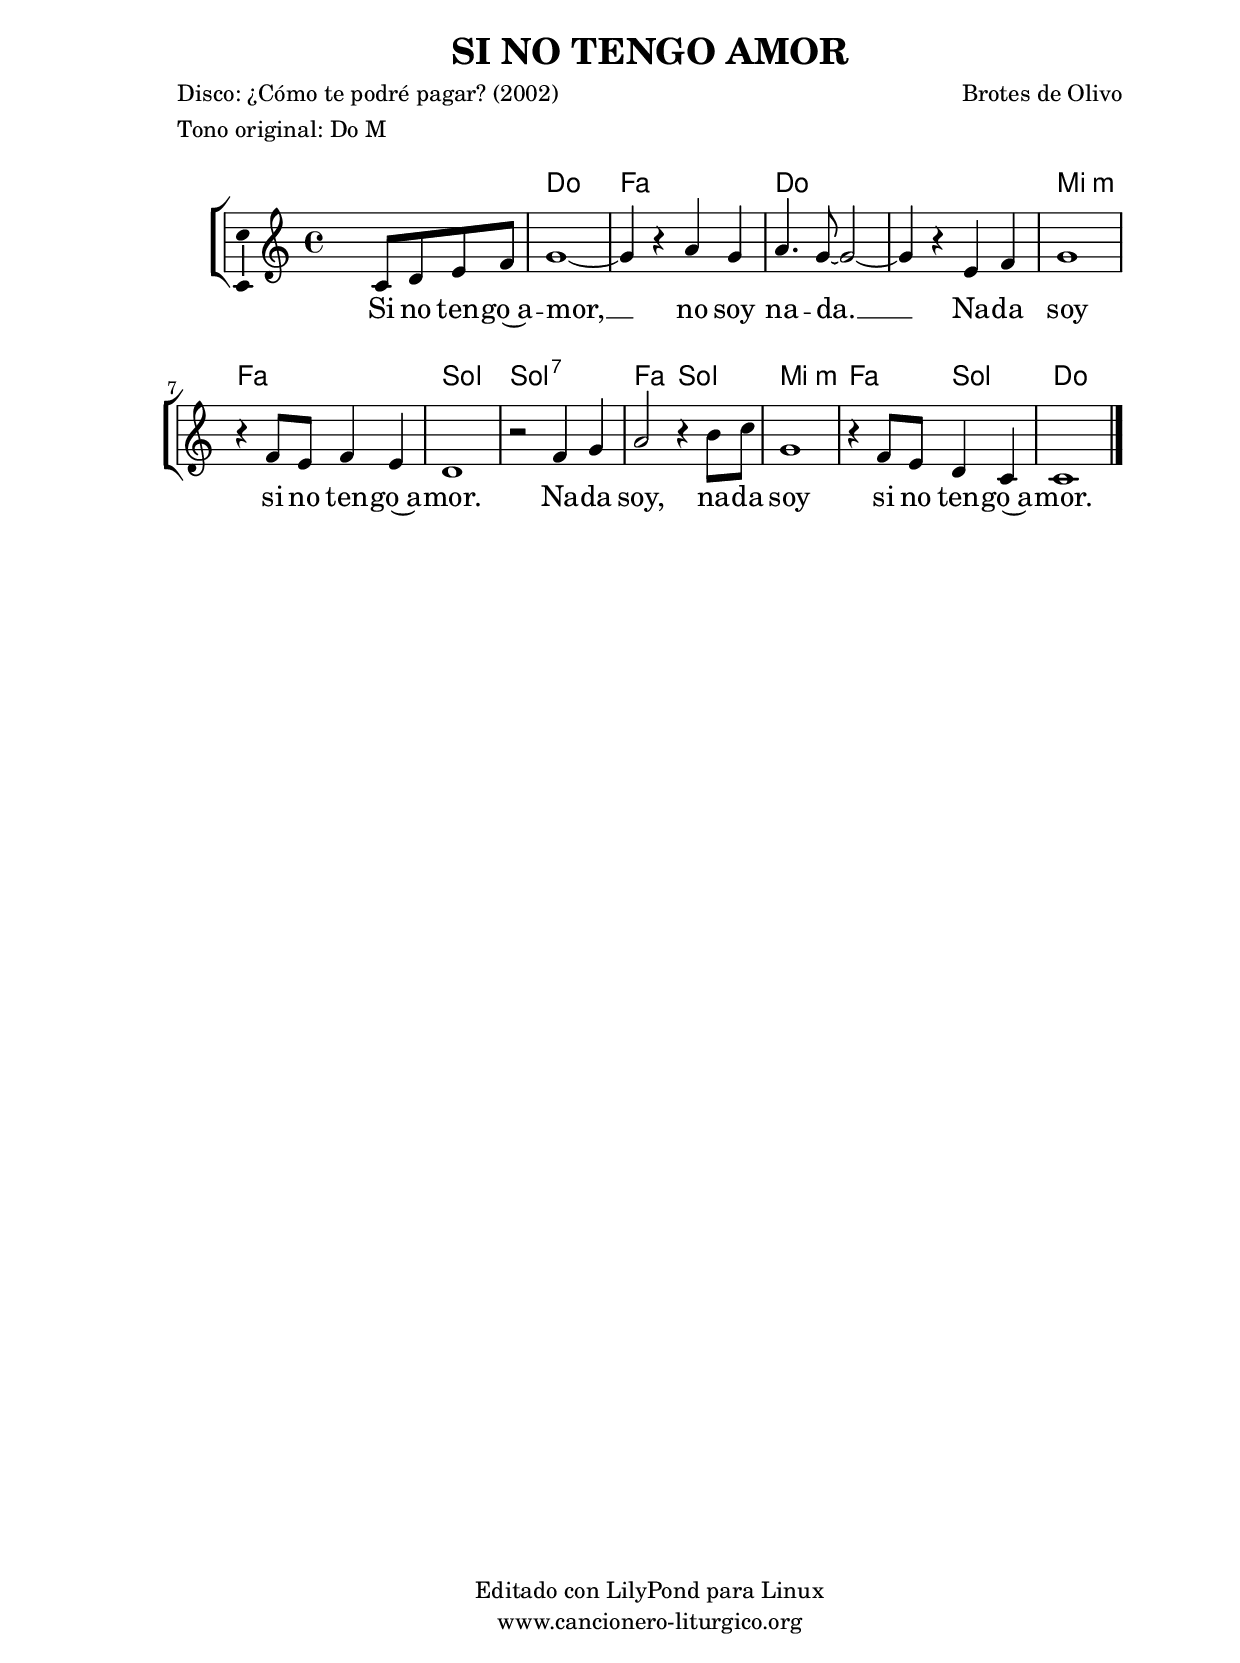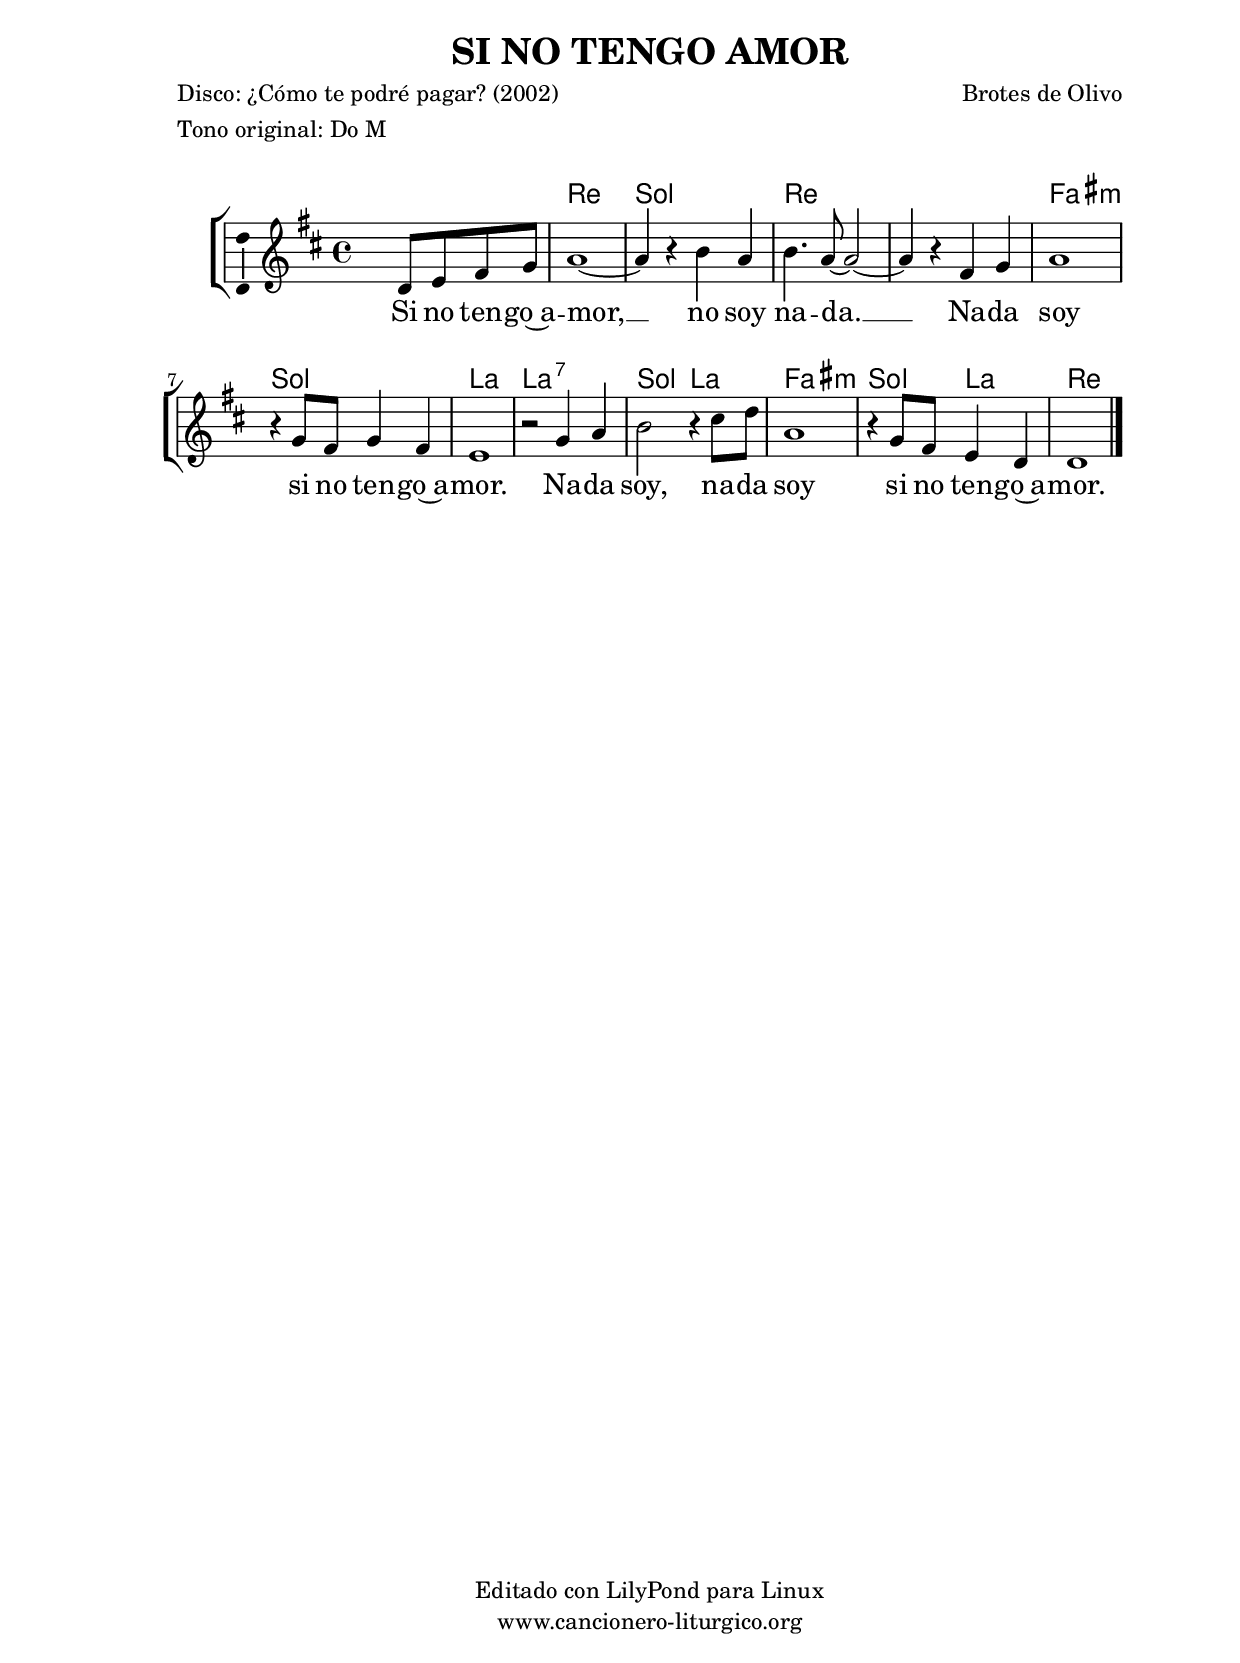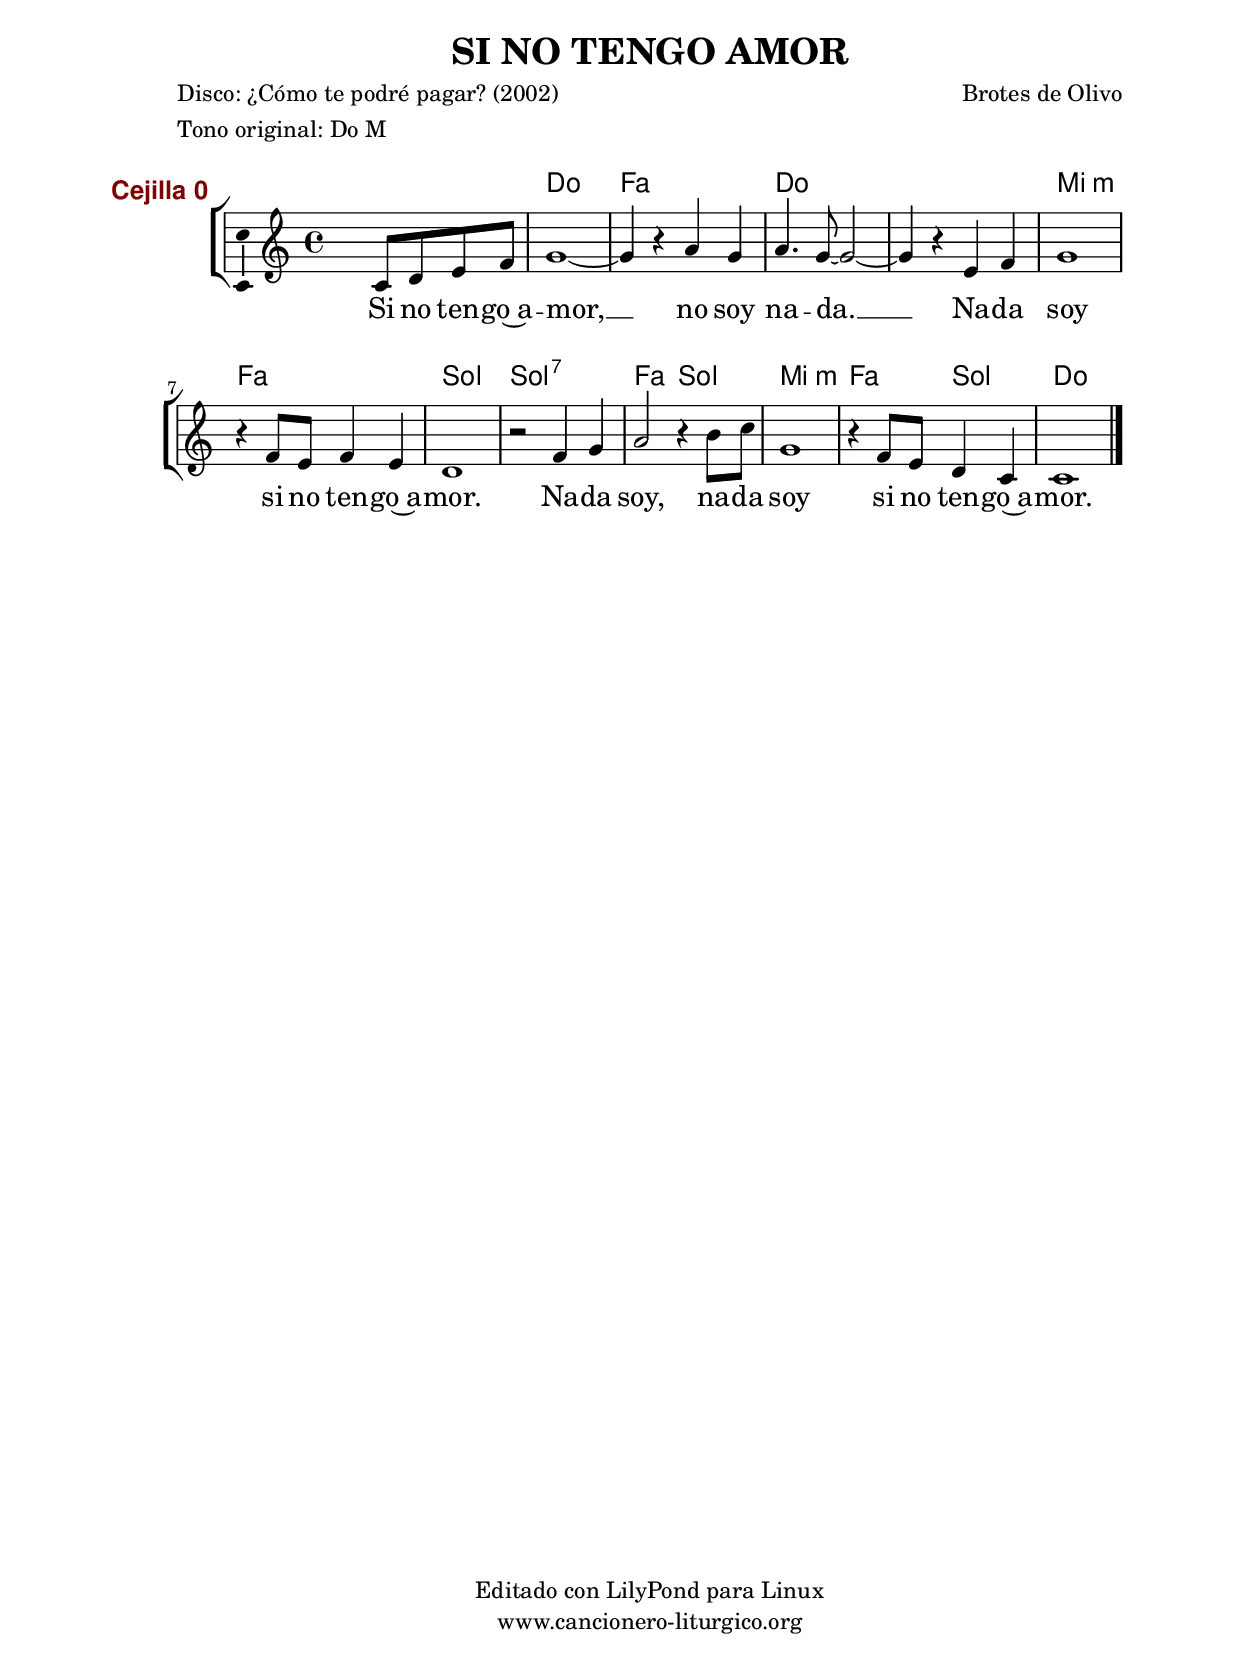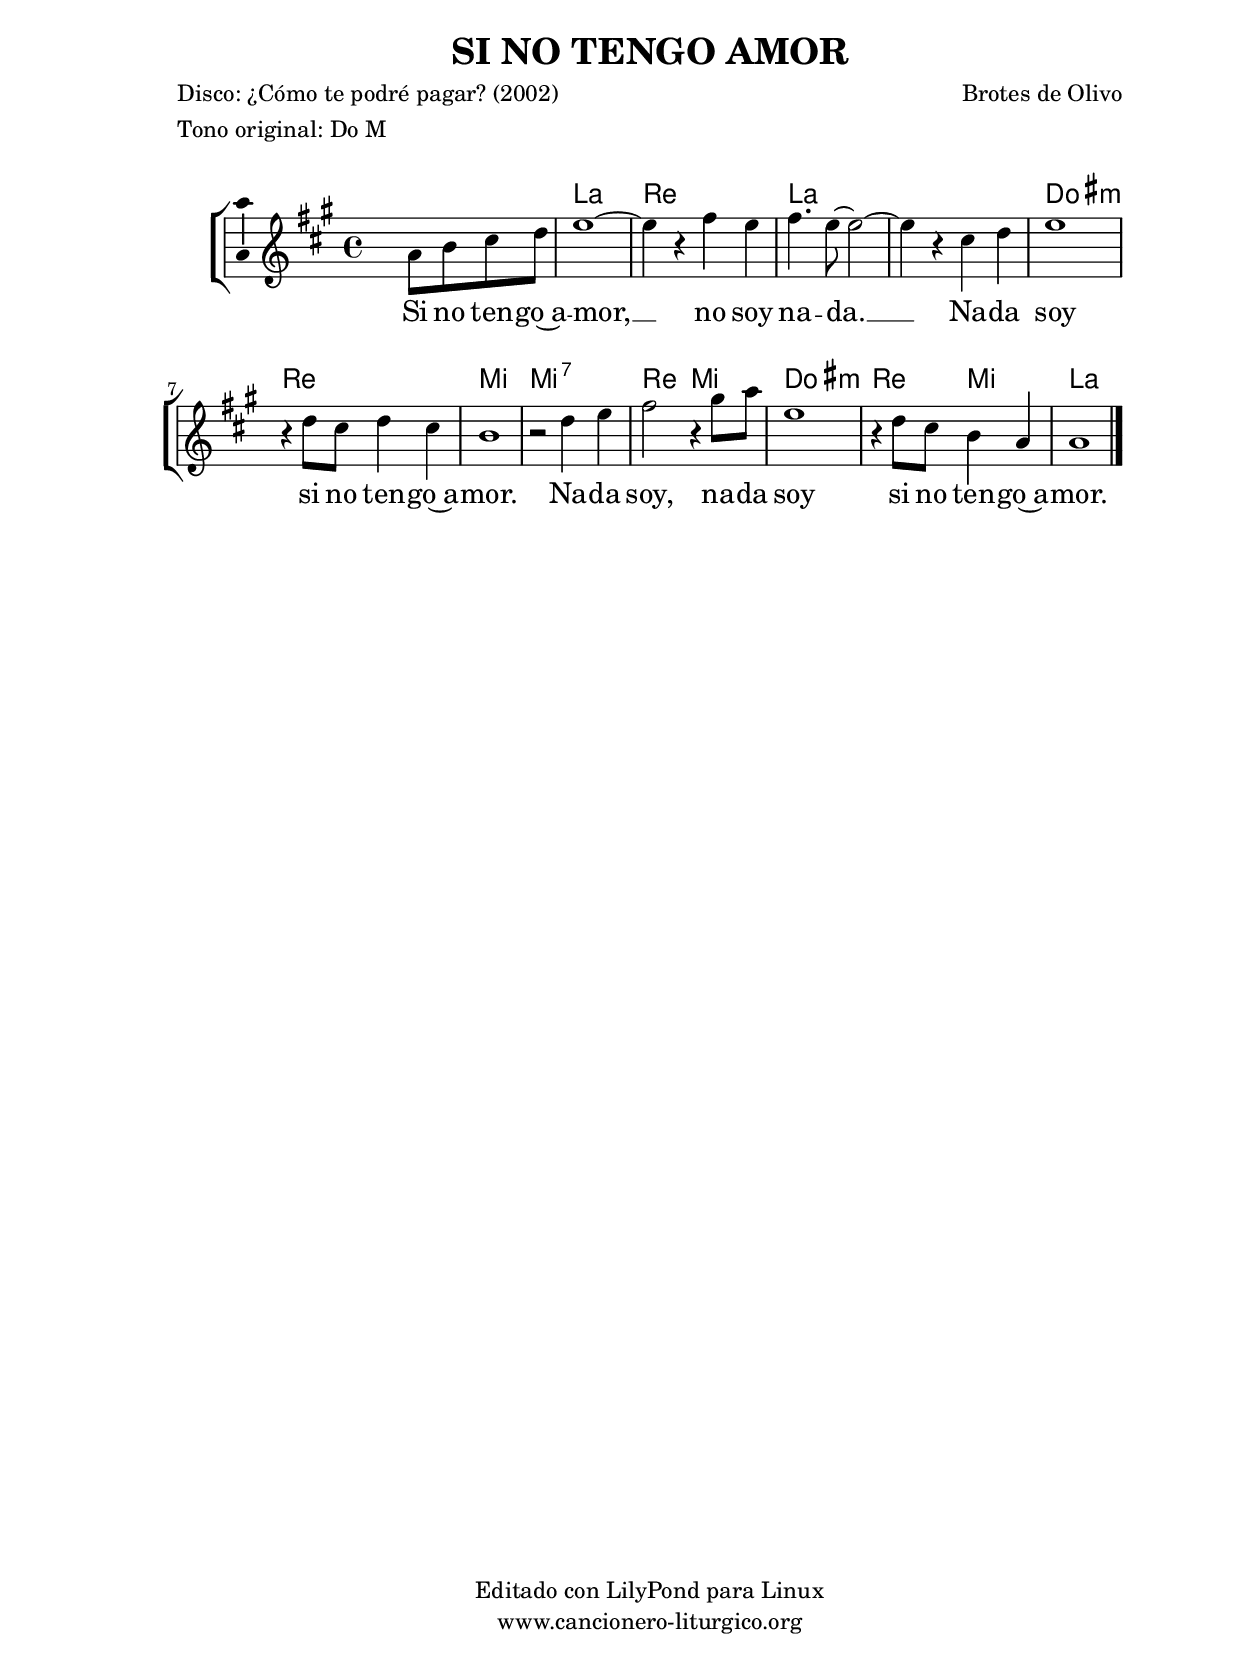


%versión de lilypond para la que se ha escrito esta partitura:
\version "2.16.0"

	%Tamaño papel
	#(set-default-paper-size "a4")
	%Tamaño partitura
	#(set-global-staff-size 20)
	%No responde al pulsar sobre una nota
	#(ly:set-option 'point-and-click #f)

%parámetros del encabezamiento:
\header {
	title = "SI NO TENGO AMOR"
	subtitle = ""
	composer = "Brotes de Olivo"
	poet = "Disco: ¿Cómo te podré pagar? (2002)"
	meter = "Tono original: Do M"
	arranger = ""
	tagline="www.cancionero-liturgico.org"
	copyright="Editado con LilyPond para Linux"
	tiempo = ""
	usos = "Gracias"
	letra = ""
	}

%parámetros asociados al papel:
\paper  {
	oddHeaderMarkup = \markup {\fill-line { \on-the-fly #not-first-page \fromproperty #'header:title \on-the-fly #not-first-page \fromproperty #'header:composer }}
	evenHeaderMarkup = \markup {\fill-line { \fromproperty #'header:composer \fromproperty #'header:title }}
	#(set-paper-size "a4")
	print-page-number = ##f
	first-page-number = 1
	print-first-page-number = ##f
%	head-separation = 3.0 \cm
	top-margin = 2.0 \cm
	bottom-margin = 0.5\cm
%%%	bottom-margin = -2.0\cm
	left-margin = 3.0 \cm
	line-width = 16.0 \cm 
	indent = 8\mm
	interscoreline = 2.\mm
	between-system-space = 15\mm
%	para que las partituras no llenen la hoja:
	ragged-bottom = ##t
%	idem para la última hoja:
	ragged-last-bottom = ##f
%	para que las partituras llenen el ancho del papel:
	ragged-last = ##f
	after-title-space = 2.5 \cm
%page-count=1
%system-count=8

	%Flexible Vertical Spacing
%	markup-markup-spacing =
%	#'((basic-distance . 15) (minimum-distance . 15) (padding . 3))
	markup-system-spacing =
	#'((basic-distance . 15) (minimum-distance . 15) (padding . 3))
	system-system-spacing =
	#'((basic-distance . 15) (minimum-distance . 15) (padding . 3))
	score-system-spacing =
	#'((basic-distance . 15) (minimum-distance . 15) (padding . 5))
%	top-system-spacing = % header
%	#'((basic-distance . 8) (minimum-distance . 0) (padding . 0))
%	top-markup-spacing =
%	#'((basic-distance . 20) (minimum-distance . 20) (padding . 0))
	last-bottom-spacing = % footer
	#'((basic-distance . 5) (minimum-distance . 5) (padding . 0))
%	score-markup-spacing =
%	#'((basic-distance . 16) (minimum-distance . 13) (padding . 0))

	}


%parámetros que afectan a toda la partitura:
global =  {
	%clave de sol (G):
	\clef G
	%armadura:
%%%	\transpose c d
	\key c \major
	\tempo 4=111
	\set Score.tempoHideNote = ##t
	}


acordes = {
	\italianChords
	\chordmode {
%%%	\transpose c d
{
s1
c1 f c c e:m f g g:7 f2 g e1:m f2 g c1
	}
}
}

melodia = 
%%%	\transpose c d

{
	\relative c'{

	\time 4/4
%	\partial 4*2

s2 c8 d e f
g1~g4 r4 a4 g
a4. g8~g2~g4 r4 e4 f
g1
r4 f8 e f4 e
d1
r2 f4 g
a2 r4 b8 c
g1
r4 f8 e d4 c
c1

	\bar "|."
	}
	}


texto = \lyricmode {
Si no ten -- go~a -- mor, __ no soy na -- da. __
Na -- da soy si no ten -- go~a -- mor. 
Na -- da soy, na -- da soy si no ten -- go~a -- mor.
	}


acordesStaff = \context ChordNames = acordesStaff <<
	\set chordChanges = ##t
	\acordes
	>>


%%%%%%%%%%%%%%%%%%%%%%%%%%%%%%%%%%% CEJILLA %%%%%%%%%%%%%%%%%%%%%%%%%%%%%%%%%%%
acordescejilla = {
%%%	\override ChordNames.ChordName #'font-size = #-1
%%%	\override ChordNames.ChordName #'font-series = #'bold
	\transpose c c {
		\acordes
		}
	}

acordescejillaStaff = \context ChordNames = acordescejillaStaff <<
	\set Staff.instrumentName = \markup \with-color #darkred \larger \bold \sans "Cejilla 0"
	\set chordChanges = ##t
	\acordescejilla
	>>
%%%%%%%%%%%%%%%%%%%%%%%%%%%%%%%%%%% CEJILLA %%%%%%%%%%%%%%%%%%%%%%%%%%%%%%%%%%%


vozStaff = \context Voice = vozStaff
\with {\consists "Ambitus_engraver"}
<<
%	\set Staff.instrumentName = ""
%	\set Staff.shortInstrumentName = ""
%	\set Staff.midiInstrument = #"clarinet"
%	\set Staff.midiInstrument = #"cello"
%	\set Staff.midiInstrument = #"flute"
	\set Staff.midiInstrument = #"electric guitar (jazz)"
%	\set Staff.midiInstrument = #"english horn"
%	\set Staff.midiInstrument = #"violin"
%	\set Staff.midiInstrument = #"glockenspiel"
	\set Staff.midiMinimumVolume = #0.7
	\set Staff.midiMaximumVolume = #0.9
	\global
	\relative c'' \melodia
	>>

textoStaff = \context Lyrics = textoStaff <<
	\lyricsto vozStaff \texto
	>>


\book {
	\score {
		\context ChoirStaff {
			\override StaffGroup.SystemStartBracket #'collapse-height = #1
			\override Score.SystemStartBar #'collapse-height = #1
			<<
			\acordesStaff
			\vozStaff
			\textoStaff
			>>
			}
		\layout {
	    		\context {
				\Lyrics
				\override LyricText #'font-size = #2
				}
	   		 \context {
				\Score
				\override StaffSymbol #'staff-space = #(magstep +3)
				}
			}
		}
	\score {
		\unfoldRepeats
		\context ChoirStaff {
			<<
			\acordesStaff
			\vozStaff
			>>
			}
		\midi {
	  		\context {
	  			\Score
				tempoWholesPerMinute = #(ly:make-moment 70 4)
				}
			}
		}
	}


%Partitura para guitarra
#(define output-suffix "G")
\book {
	\score {
		\context ChoirStaff {
			\override StaffGroup.SystemStartBracket #'collapse-height = #1
			\override Score.SystemStartBar #'collapse-height = #1
			<<
			\acordescejillaStaff
			\vozStaff
			\textoStaff
			>>
			}
		\layout {
%%%%%%%%%%%%%%%%%%%%%%%%%%%%%%%%%%% CEJILLA %%%%%%%%%%%%%%%%%%%%%%%%%%%%%%%%%%%
			\context {
				\ChordNames \consists Instrument_name_engraver
				}
%%%%%%%%%%%%%%%%%%%%%%%%%%%%%%%%%%% CEJILLA %%%%%%%%%%%%%%%%%%%%%%%%%%%%%%%%%%%
	    		\context {
				\Lyrics
				\override LyricText #'font-size = #2
				}
	   		 \context {
				\Score
				\override StaffSymbol #'staff-space = #(magstep +3)
				}
			}
		}
	}


#(define output-suffix "C")
\book {
	\score {
		\context ChoirStaff {
			\override StaffGroup.SystemStartBracket #'collapse-height = #1
			\override Score.SystemStartBar #'collapse-height = #1
\transpose c d
			<<
			\acordesStaff
			\vozStaff
			\textoStaff
			>>
			}
		\layout {
	    		\context {
				\Lyrics
				\override LyricText #'font-size = #2
				}
	   		 \context {
				\Score
				\override StaffSymbol #'staff-space = #(magstep +3)
				}
			}
		}
	}


#(define output-suffix "S")
\book {
	\score {
		\context ChoirStaff {
			\override StaffGroup.SystemStartBracket #'collapse-height = #1
			\override Score.SystemStartBar #'collapse-height = #1
\transpose c a
			<<
			\acordesStaff
			\vozStaff
			\textoStaff
			>>
			}
		\layout {
	    		\context {
				\Lyrics
				\override LyricText #'font-size = #2
				}
	   		 \context {
				\Score
				\override StaffSymbol #'staff-space = #(magstep +3)
				}
			}
		}
	}


